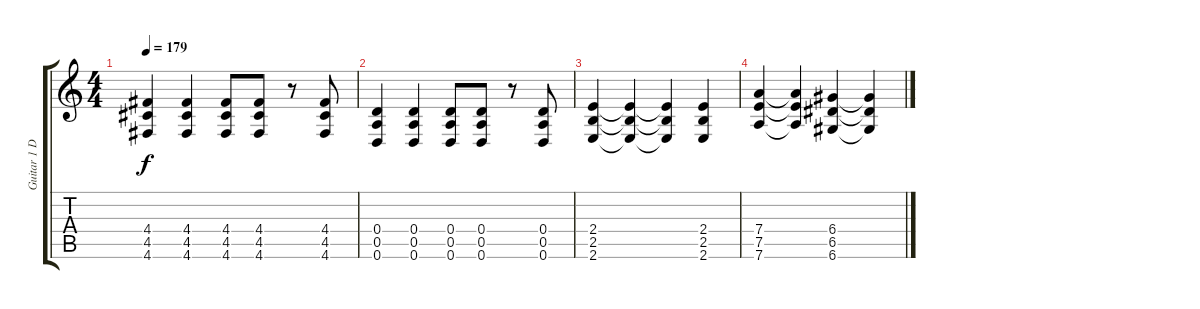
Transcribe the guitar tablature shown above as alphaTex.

\track ("Guitar 1 Distorted" "Guitar 1 D") {instrument distortionguitar}
\staff {score tabs}
\tuning (E4 B3 G3 D3 A2 D2) {hide}
\ts (4 4)
\tempo 179
\clef g2
\ks c
(4.4 4.5 4.6).4{dy f} (4.4 4.5 4.6).4 (4.4 4.5 4.6).8 (4.4 4.5 4.6).8 r.8 (4.4 4.5 4.6).8 |
(0.4 0.5 0.6).4 (0.4 0.5 0.6).4 (0.4 0.5 0.6).8 (0.4 0.5 0.6).8 r.8 (0.4 0.5 0.6).8 |
(2.4 2.5 2.6).4 (2.4{t} 2.5{t} 2.6{t}).4 (2.4{t} 2.5{t} 2.6{t}).4 (2.4 2.5 2.6).4 |
(7.4 7.5 7.6).4 (7.4{t} 7.5{t} 7.6{t}).4 (6.4 6.5 6.6).4 (6.4{t} 6.5{t} 6.6{t}).4
